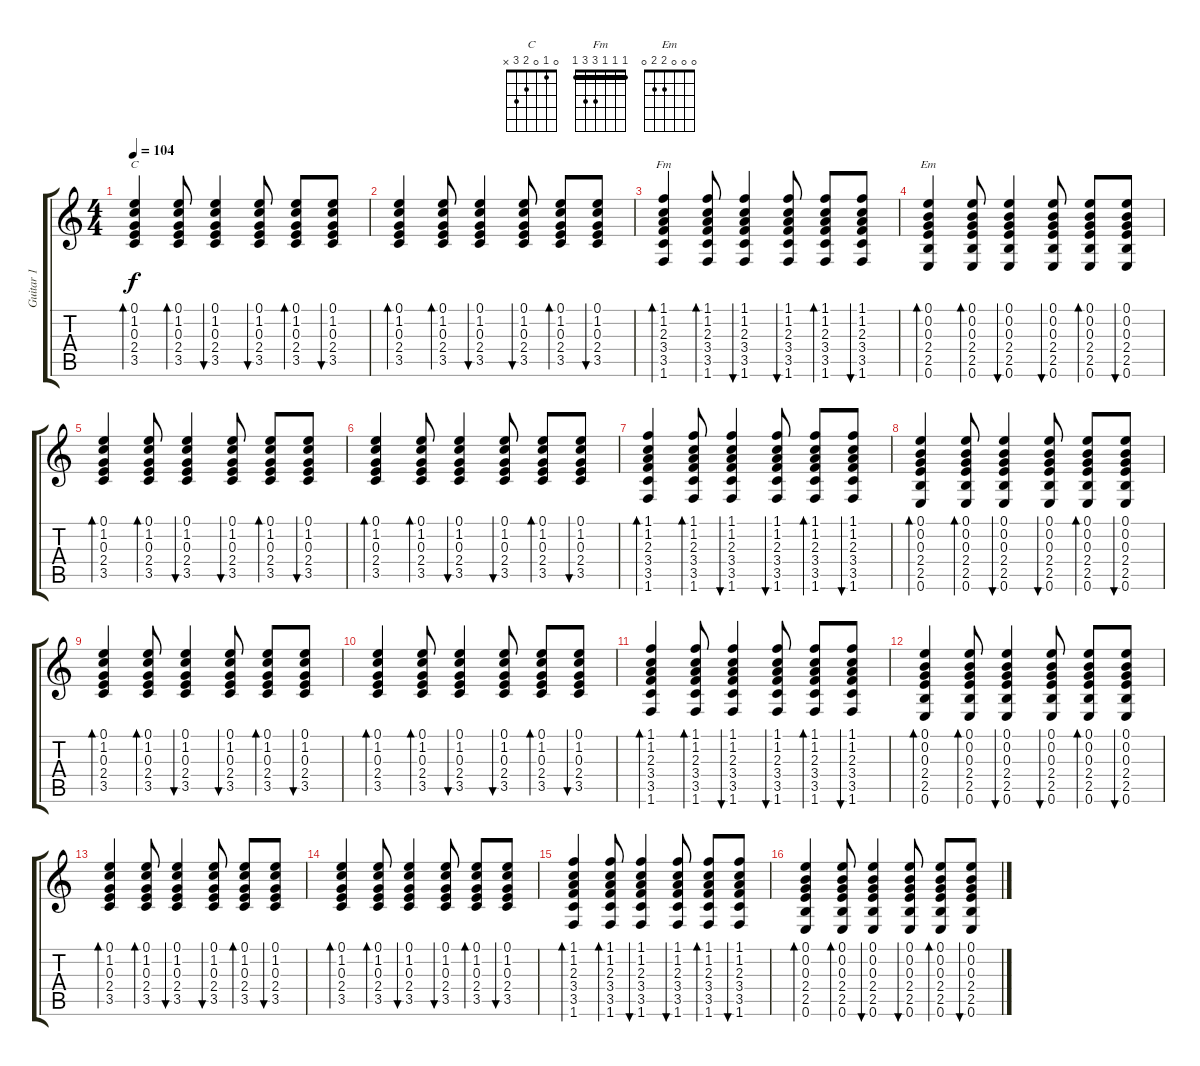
\track ("Guitar 1" "Guitar 1") {instrument acousticguitarsteel}
\staff {score tabs}
\tuning (E4 B3 G3 D3 A2 E2) {hide}
\chord ("C" 0 1 0 2 3 x)
\chord ("Fm" 1 1 1 3 3 1) {barre 1}
\chord ("Em" 0 0 0 2 2 0)
\ts (4 4)
\tempo 104
\clef g2
\ks c
(0.1 1.2 0.3 2.4 3.5).4{bd 60 ch "C" dy f} (0.1 1.2 0.3 2.4 3.5).8{bd 60} (0.1 1.2 0.3 2.4 3.5).4{bu 60} (0.1 1.2 0.3 2.4 3.5).8{bu 60} (0.1 1.2 0.3 2.4 3.5).8{bd 60} (0.1 1.2 0.3 2.4 3.5).8{bu 60} |
(0.1 1.2 0.3 2.4 3.5).4{bd 60} (0.1 1.2 0.3 2.4 3.5).8{bd 60} (0.1 1.2 0.3 2.4 3.5).4{bu 60} (0.1 1.2 0.3 2.4 3.5).8{bu 60} (0.1 1.2 0.3 2.4 3.5).8{bd 60} (0.1 1.2 0.3 2.4 3.5).8{bu 60} |
(1.1 1.2 2.3 3.4 3.5 1.6).4{bd 60 ch "Fm"} (1.1 1.2 2.3 3.4 3.5 1.6).8{bd 60} (1.1 1.2 2.3 3.4 3.5 1.6).4{bu 60} (1.1 1.2 2.3 3.4 3.5 1.6).8{bu 60} (1.1 1.2 2.3 3.4 3.5 1.6).8{bd 60} (1.1 1.2 2.3 3.4 3.5 1.6).8{bu 60} |
(0.1 0.2 0.3 2.4 2.5 0.6).4{bd 60 ch "Em"} (0.1 0.2 0.3 2.4 2.5 0.6).8{bd 60} (0.1 0.2 0.3 2.4 2.5 0.6).4{bu 60} (0.1 0.2 0.3 2.4 2.5 0.6).8{bu 60} (0.1 0.2 0.3 2.4 2.5 0.6).8{bd 60} (0.1 0.2 0.3 2.4 2.5 0.6).8{bu 60} |
(0.1 1.2 0.3 2.4 3.5).4{bd 60} (0.1 1.2 0.3 2.4 3.5).8{bd 60} (0.1 1.2 0.3 2.4 3.5).4{bu 60} (0.1 1.2 0.3 2.4 3.5).8{bu 60} (0.1 1.2 0.3 2.4 3.5).8{bd 60} (0.1 1.2 0.3 2.4 3.5).8{bu 60} |
(0.1 1.2 0.3 2.4 3.5).4{bd 60} (0.1 1.2 0.3 2.4 3.5).8{bd 60} (0.1 1.2 0.3 2.4 3.5).4{bu 60} (0.1 1.2 0.3 2.4 3.5).8{bu 60} (0.1 1.2 0.3 2.4 3.5).8{bd 60} (0.1 1.2 0.3 2.4 3.5).8{bu 60} |
(1.1 1.2 2.3 3.4 3.5 1.6).4{bd 60} (1.1 1.2 2.3 3.4 3.5 1.6).8{bd 60} (1.1 1.2 2.3 3.4 3.5 1.6).4{bu 60} (1.1 1.2 2.3 3.4 3.5 1.6).8{bu 60} (1.1 1.2 2.3 3.4 3.5 1.6).8{bd 60} (1.1 1.2 2.3 3.4 3.5 1.6).8{bu 60} |
(0.1 0.2 0.3 2.4 2.5 0.6).4{bd 60} (0.1 0.2 0.3 2.4 2.5 0.6).8{bd 60} (0.1 0.2 0.3 2.4 2.5 0.6).4{bu 60} (0.1 0.2 0.3 2.4 2.5 0.6).8{bu 60} (0.1 0.2 0.3 2.4 2.5 0.6).8{bd 60} (0.1 0.2 0.3 2.4 2.5 0.6).8{bu 60} |
(0.1 1.2 0.3 2.4 3.5).4{bd 60} (0.1 1.2 0.3 2.4 3.5).8{bd 60} (0.1 1.2 0.3 2.4 3.5).4{bu 60} (0.1 1.2 0.3 2.4 3.5).8{bu 60} (0.1 1.2 0.3 2.4 3.5).8{bd 60} (0.1 1.2 0.3 2.4 3.5).8{bu 60} |
(0.1 1.2 0.3 2.4 3.5).4{bd 60} (0.1 1.2 0.3 2.4 3.5).8{bd 60} (0.1 1.2 0.3 2.4 3.5).4{bu 60} (0.1 1.2 0.3 2.4 3.5).8{bu 60} (0.1 1.2 0.3 2.4 3.5).8{bd 60} (0.1 1.2 0.3 2.4 3.5).8{bu 60} |
(1.1 1.2 2.3 3.4 3.5 1.6).4{bd 60} (1.1 1.2 2.3 3.4 3.5 1.6).8{bd 60} (1.1 1.2 2.3 3.4 3.5 1.6).4{bu 60} (1.1 1.2 2.3 3.4 3.5 1.6).8{bu 60} (1.1 1.2 2.3 3.4 3.5 1.6).8{bd 60} (1.1 1.2 2.3 3.4 3.5 1.6).8{bu 60} |
(0.1 0.2 0.3 2.4 2.5 0.6).4{bd 60} (0.1 0.2 0.3 2.4 2.5 0.6).8{bd 60} (0.1 0.2 0.3 2.4 2.5 0.6).4{bu 60} (0.1 0.2 0.3 2.4 2.5 0.6).8{bu 60} (0.1 0.2 0.3 2.4 2.5 0.6).8{bd 60} (0.1 0.2 0.3 2.4 2.5 0.6).8{bu 60} |
(0.1 1.2 0.3 2.4 3.5).4{bd 60} (0.1 1.2 0.3 2.4 3.5).8{bd 60} (0.1 1.2 0.3 2.4 3.5).4{bu 60} (0.1 1.2 0.3 2.4 3.5).8{bu 60} (0.1 1.2 0.3 2.4 3.5).8{bd 60} (0.1 1.2 0.3 2.4 3.5).8{bu 60} |
(0.1 1.2 0.3 2.4 3.5).4{bd 60} (0.1 1.2 0.3 2.4 3.5).8{bd 60} (0.1 1.2 0.3 2.4 3.5).4{bu 60} (0.1 1.2 0.3 2.4 3.5).8{bu 60} (0.1 1.2 0.3 2.4 3.5).8{bd 60} (0.1 1.2 0.3 2.4 3.5).8{bu 60} |
(1.1 1.2 2.3 3.4 3.5 1.6).4{bd 60} (1.1 1.2 2.3 3.4 3.5 1.6).8{bd 60} (1.1 1.2 2.3 3.4 3.5 1.6).4{bu 60} (1.1 1.2 2.3 3.4 3.5 1.6).8{bu 60} (1.1 1.2 2.3 3.4 3.5 1.6).8{bd 60} (1.1 1.2 2.3 3.4 3.5 1.6).8{bu 60} |
(0.1 0.2 0.3 2.4 2.5 0.6).4{bd 60} (0.1 0.2 0.3 2.4 2.5 0.6).8{bd 60} (0.1 0.2 0.3 2.4 2.5 0.6).4{bu 60} (0.1 0.2 0.3 2.4 2.5 0.6).8{bu 60} (0.1 0.2 0.3 2.4 2.5 0.6).8{bd 60} (0.1 0.2 0.3 2.4 2.5 0.6).8{bu 60}
